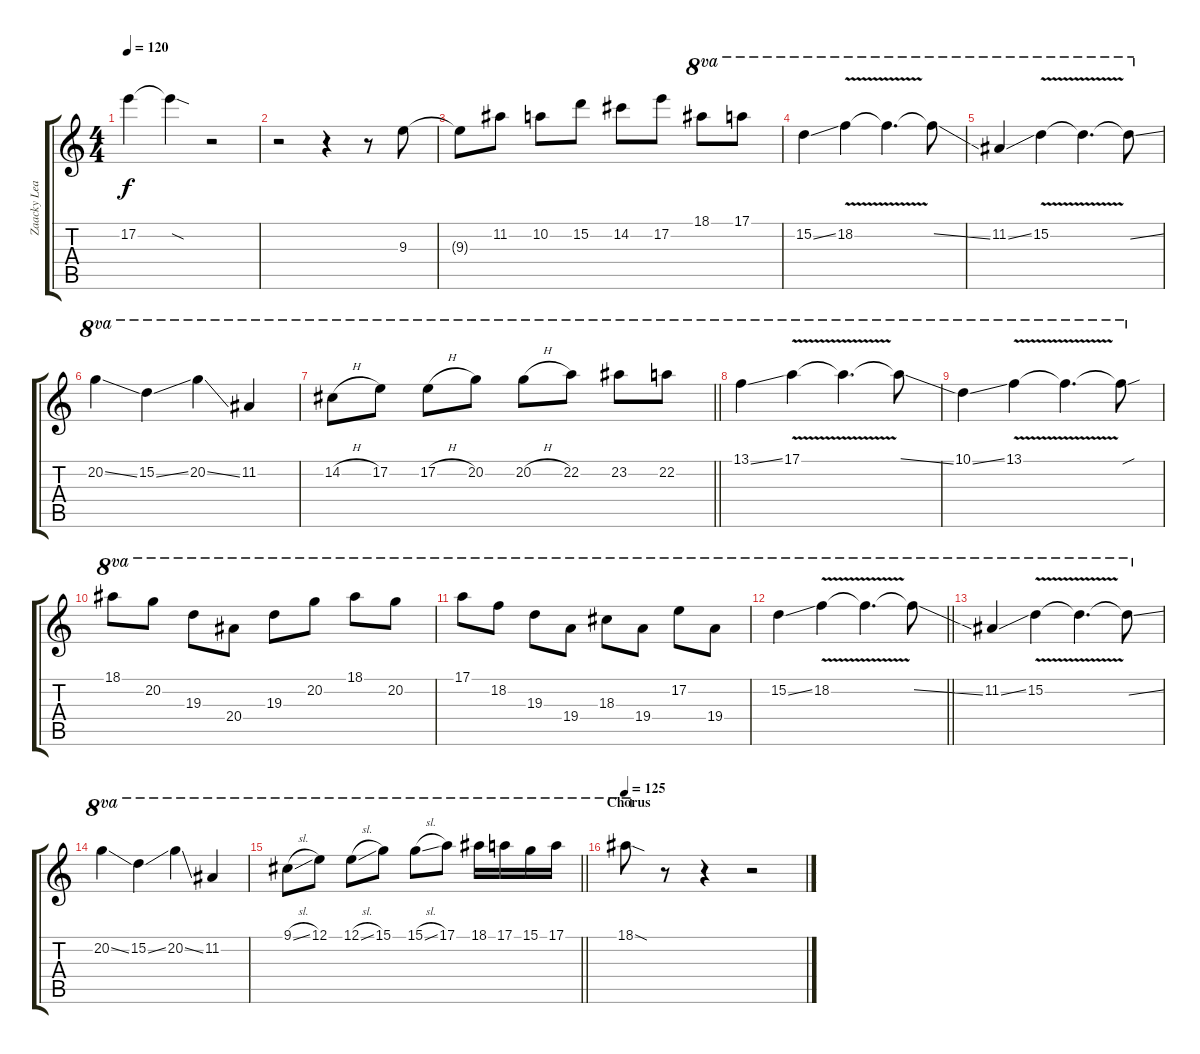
\track ("Zaacky Lead" "Zaacky Lea") {instrument distortionguitar}
\staff {score tabs}
\tuning (E4 B3 G3 D3 A2 D2) {hide}
\ts (4 4)
\tempo 120
\clef g2
\ks c
17.2{t}.4{dy f} 17.2{sod t}.4 r.2 |
r.2 r.4 r.8 9.3.8 |
9.3{t}.8 11.2.8 10.2.8 15.2.8 14.2.8 17.2.8 18.1.8{ot 8va} 17.1.8{ot 8va} |
15.2{ss}.4{ot 8va} 18.2{v}.4{ot 8va} 18.2{t}.4{d ot 8va} 18.2{ss t}.8{ot 8va} |
11.2{ss}.4{ot 8va} 15.2{v}.4{ot 8va} 15.2{t}.4{d ot 8va} 15.2{ss t}.8{ot 8va} |
20.2{ss}.4{ot 8va} 15.2{ss}.4{ot 8va} 20.2{ss}.4{ot 8va} 11.2.4{ot 8va} |
\barLineRight lightlight
14.2{h}.8{ot 8va} 17.2.8{ot 8va} 17.2{h}.8{ot 8va} 20.2.8{ot 8va} 20.2{h}.8{ot 8va} 22.2.8{ot 8va} 23.2.8{ot 8va} 22.2.8{ot 8va} |
13.1{ss}.4{ot 8va} 17.1{v}.4{ot 8va} 17.1{t}.4{d ot 8va} 17.1{ss t}.8{ot 8va} |
10.1{ss}.4{ot 8va} 13.1{v}.4{ot 8va} 13.1{t}.4{d ot 8va} 13.1{sou t}.8{ot 8va} |
18.1.8{ot 8va} 20.2.8{ot 8va} 19.3.8{ot 8va} 20.4.8{ot 8va} 19.3.8{ot 8va} 20.2.8{ot 8va} 18.1.8{ot 8va} 20.2.8{ot 8va} |
17.1.8{ot 8va} 18.2.8{ot 8va} 19.3.8{ot 8va} 19.4.8{ot 8va} 18.3.8{ot 8va} 19.4.8{ot 8va} 17.2.8{ot 8va} 19.4.8{ot 8va} |
\barLineRight lightlight
15.2{ss}.4{ot 8va} 18.2{v}.4{ot 8va} 18.2{t}.4{d ot 8va} 18.2{ss t}.8{ot 8va} |
11.2{ss}.4{ot 8va} 15.2{v}.4{ot 8va} 15.2{t}.4{d ot 8va} 15.2{ss t}.8{ot 8va} |
20.2{ss}.4{ot 8va} 15.2{ss}.4{ot 8va} 20.2{ss}.4{ot 8va} 11.2.4{ot 8va} |
\barLineRight lightlight
9.1{sl}.8{ot 8va} 12.1.8{ot 8va} 12.1{sl}.8{ot 8va} 15.1.8{ot 8va} 15.1{sl}.8{ot 8va} 17.1.8{ot 8va} 18.1.16{ot 8va} 17.1.16{ot 8va} 15.1.16{ot 8va} 17.1.16{ot 8va} |
\section ("" "Chorus")
\tempo 125
18.1{sod}.8{ot 8va} r.8 r.4 r.2
